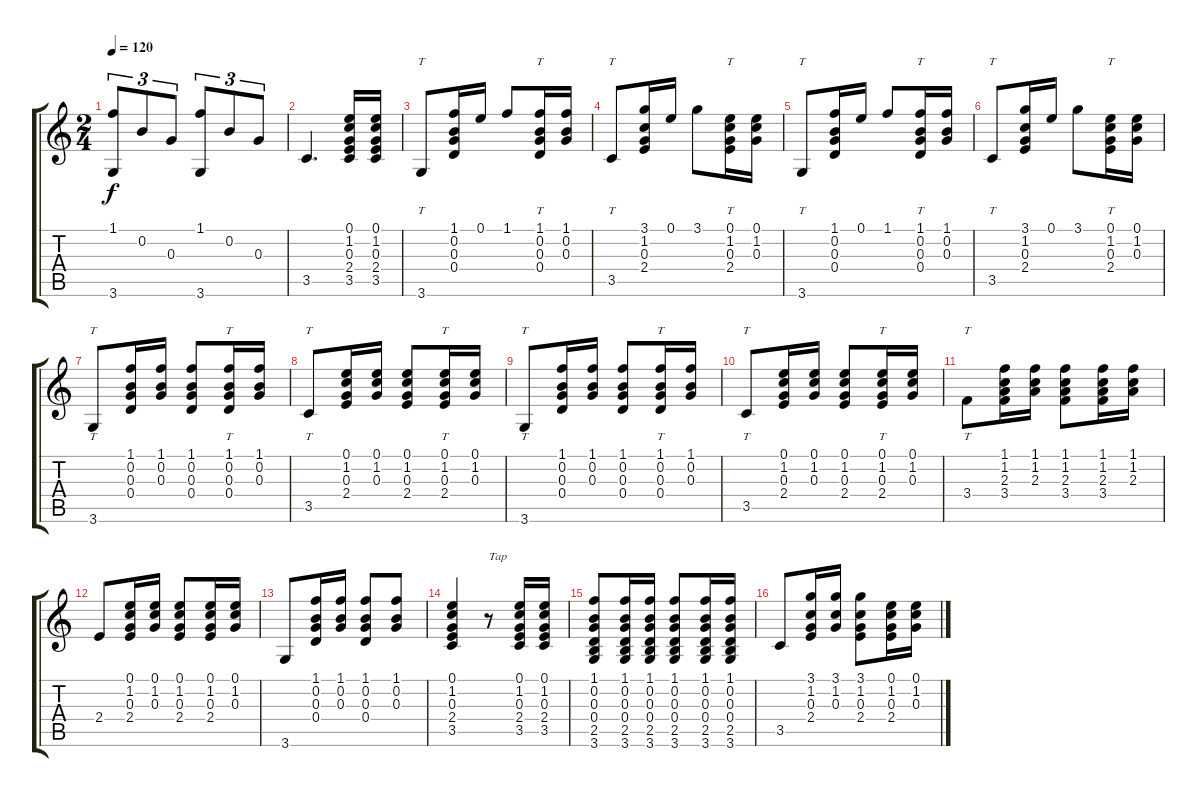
\track "" {instrument acousticguitarsteel}
\staff {score tabs}
\tuning (E4 B3 G3 D3 A2 E2) {hide}
\ts (2 4)
\tempo 120
\clef g2
\ks c
(1.1 3.6).8{tu (3 2) dy f} 0.2.8{tu (3 2)} 0.3.8{tu (3 2)} (1.1 3.6).8{tu (3 2)} 0.2.8{tu (3 2)} 0.3.8{tu (3 2)} |
3.5.4{d} (0.1 1.2 0.3 2.4 3.5).16 (0.1 1.2 0.3 2.4 3.5).16 |
3.6.8{tt} (1.1 0.2 0.3 0.4).16 0.1.16 1.1.8 (1.1 0.2 0.3 0.4).16{tt} (1.1 0.2 0.3).16 |
3.5.8{tt} (3.1 1.2 0.3 2.4).16 0.1.16 3.1.8 (0.1 1.2 0.3 2.4).16{tt} (0.1 1.2 0.3).16 |
3.6.8{tt} (1.1 0.2 0.3 0.4).16 0.1.16 1.1.8 (1.1 0.2 0.3 0.4).16{tt} (1.1 0.2 0.3).16 |
3.5.8{tt} (3.1 1.2 0.3 2.4).16 0.1.16 3.1.8 (0.1 1.2 0.3 2.4).16{tt} (0.1 1.2 0.3).16 |
3.6.8{tt} (1.1 0.2 0.3 0.4).16 (1.1 0.2 0.3).16 (1.1 0.2 0.3 0.4).8 (1.1 0.2 0.3 0.4).16{tt} (1.1 0.2 0.3).16 |
3.5.8{tt} (0.1 1.2 0.3 2.4).16 (0.1 1.2 0.3).16 (0.1 1.2 0.3 2.4).8 (0.1 1.2 0.3 2.4).16{tt} (0.1 1.2 0.3).16 |
3.6.8{tt} (1.1 0.2 0.3 0.4).16 (1.1 0.2 0.3).16 (1.1 0.2 0.3 0.4).8 (1.1 0.2 0.3 0.4).16{tt} (1.1 0.2 0.3).16 |
3.5.8{tt} (0.1 1.2 0.3 2.4).16 (0.1 1.2 0.3).16 (0.1 1.2 0.3 2.4).8 (0.1 1.2 0.3 2.4).16{tt} (0.1 1.2 0.3).16 |
3.4.8{tt} (1.1 1.2 2.3 3.4).16 (1.1 1.2 2.3).16 (1.1 1.2 2.3 3.4).8 (1.1 1.2 2.3 3.4).16 (1.1 1.2 2.3).16 |
2.4.8 (0.1 1.2 0.3 2.4).16 (0.1 1.2 0.3).16 (0.1 1.2 0.3 2.4).8 (0.1 1.2 0.3 2.4).16 (0.1 1.2 0.3).16 |
3.6.8 (1.1 0.2 0.3 0.4).16 (1.1 0.2 0.3).16 (1.1 0.2 0.3 0.4).8 (1.1 0.2 0.3).8 |
(0.1 1.2 0.3 2.4 3.5).4 r.8{txt "Tap"} (0.1 1.2 0.3 2.4 3.5).16 (0.1 1.2 0.3 2.4 3.5).16 |
(1.1 0.2 0.3 0.4 2.5 3.6).8 (1.1 0.2 0.3 0.4 2.5 3.6).16 (1.1 0.2 0.3 0.4 2.5 3.6).16 (1.1 0.2 0.3 0.4 2.5 3.6).8 (1.1 0.2 0.3 0.4 2.5 3.6).16 (1.1 0.2 0.3 0.4 2.5 3.6).16 |
3.5.8 (3.1 1.2 0.3 2.4).16 (3.1 1.2 0.3).16 (3.1 1.2 0.3 2.4).8 (0.1 1.2 0.3 2.4).16 (0.1 1.2 0.3).16
